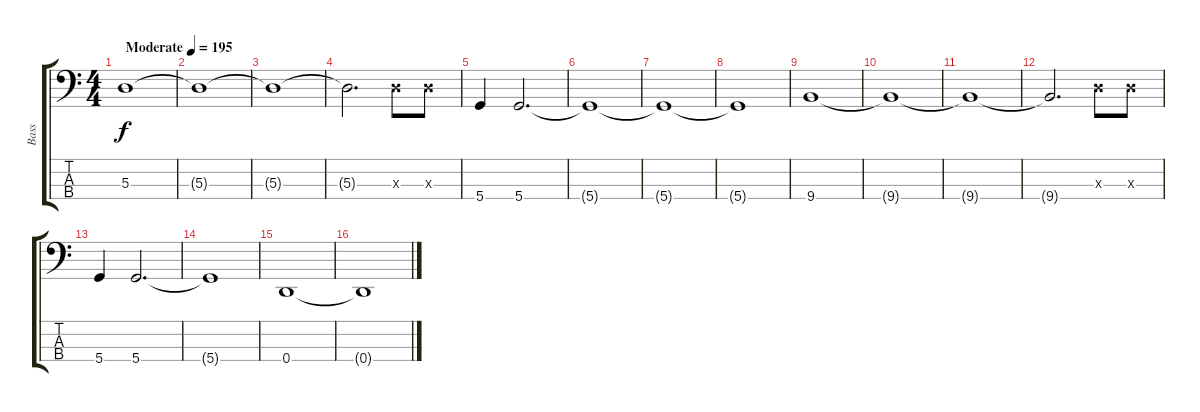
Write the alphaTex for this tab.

\track ("Bass" "Bass") {instrument electricbasspick}
\staff {score tabs}
\tuning (G2 D2 A1 D1) {hide}
\ts (4 4)
\tempo (195 "Moderate")
\clef f4
\ks c
5.3.1{dy f instrument electricbasspick} |
5.3{t}.1 |
5.3{t}.1 |
5.3{t}.2{d} 5.3{x}.8 5.3{x}.8 |
5.4.4 5.4.2{d} |
5.4{t}.1 |
5.4{t}.1 |
5.4{t}.1 |
9.4.1 |
9.4{t}.1 |
9.4{t}.1 |
9.4{t}.2{d} 5.3{x}.8 5.3{x}.8 |
5.4.4 5.4.2{d} |
5.4{t}.1 |
0.4.1 |
0.4{t}.1
